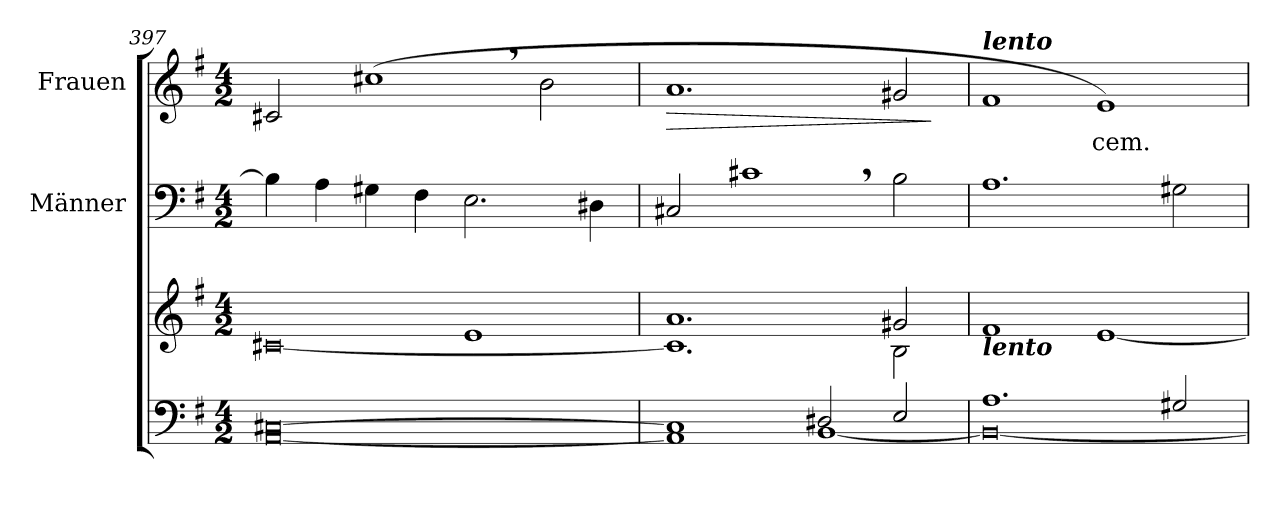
**kern	**kern	**kern	**kern	**text	**dynam
*part3	*part3	*part2	*part1	*part1	*part1
*staff4	*staff3	*staff2	*staff1	*staff1	*staff1
*	*	*I"Männer	*I"Frauen	*	*
!!LO:LB:g=z
*clefF4	*clefG2	*clefF4	*clefG2	*	*
*k[f#]	*k[f#]	*k[f#]	*k[f#]	*	*
*G:	*G:	*G:	*G:	*	*
*M4/2	*M4/2	*M4/2	*M4/2	*	*
=397	=397	=397	=397	=397	=397
*	*^	*	*	*	*
[0AA [0C#X	1ryy	[<0c#X	4B\]	2c#X/	.	.
.	.	.	4A\	.	.	.
.	.	.	4G#X\	(>1cc#X,>	.	.
.	.	.	4F#\	.	.	.
.	1e	.	2.E\	.	.	.
.	.	.	.	2b\	.	.
.	.	.	4D#X\	.	.	.
=398	=398	=398	=398	=398	=398	=398
*^	*	*	*	*	*	*
!	!	!	!	!	!	!	!LO:HP:b
1ryy	1AA] 1C#]	1.a	1.c#]	2C#X/	1.a	.	>
.	.	.	.	1c#X,>	.	.	.
2D#X/	[<1BB	.	.	.	.	.	.
2E/	.	2g#X/	2B\	2B\	2g#X/	.	.
*v	*v	*	*	*	*	*	*
*	*v	*v	*	*	*	*
.	.	.	.	.	]
=399	=399	=399	=399	=399	=399
*^	*	*	*	*	*
!	!	!	!	!LO:TX:a:Bi:t=lento	!	!
!	!	!LO:TX:b:Bi:t=lento	!	!	!	!
1.A	0BB_	1f#	1.A	1f#	.	.
!	!	!	!	!	!LO:LY:b	!
.	.	[1e	.	1e)	-cem.	.
2G#X/	.	.	2G#X\	.	.	.
*v	*v	*	*	*	*	*
=	=	=	=	=	=
*-	*-	*-	*-	*-	*-
